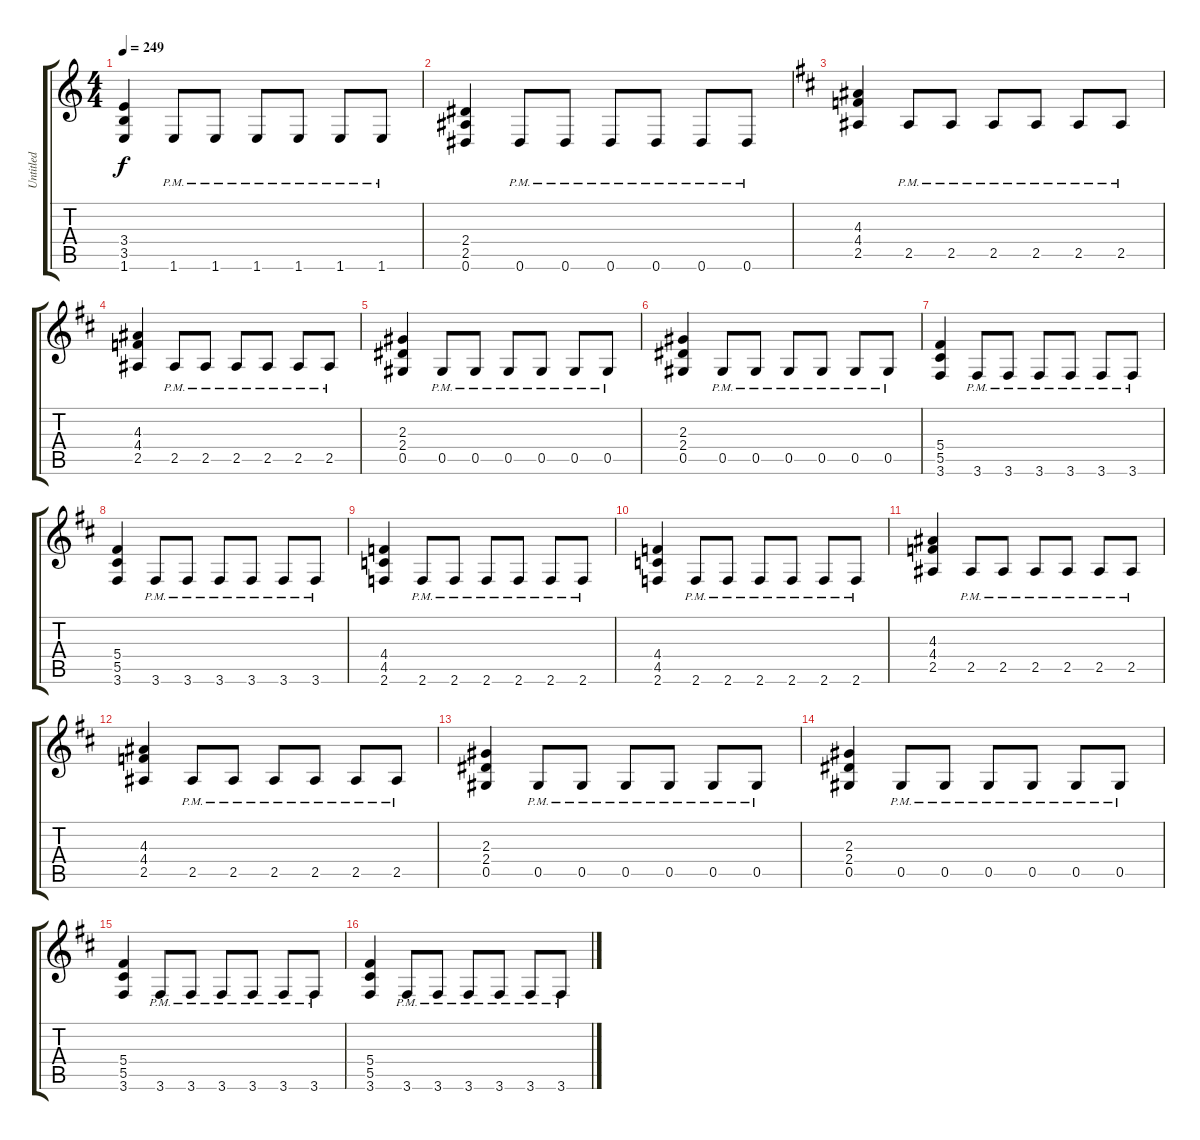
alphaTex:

\track ("Untitled" "Untitled") {instrument distortionguitar}
\staff {score tabs}
\tuning (Eb4 Bb3 Gb3 Db3 Ab2 Eb2) {hide}
\ts (4 4)
\tempo 249
\clef g2
\ks c
(3.4 3.5 1.6).4{dy f} 1.6{pm}.8 1.6{pm}.8 1.6{pm}.8 1.6{pm}.8 1.6{pm}.8 1.6{pm}.8 |
(2.4 2.5 0.6).4 0.6{pm}.8 0.6{pm}.8 0.6{pm}.8 0.6{pm}.8 0.6{pm}.8 0.6{pm}.8 |
\ks d
(4.3 4.4 2.5).4 2.5{pm}.8 2.5{pm}.8 2.5{pm}.8 2.5{pm}.8 2.5{pm}.8 2.5{pm}.8 |
(4.3 4.4 2.5).4 2.5{pm}.8 2.5{pm}.8 2.5{pm}.8 2.5{pm}.8 2.5{pm}.8 2.5{pm}.8 |
(2.3 2.4 0.5).4 0.5{pm}.8 0.5{pm}.8 0.5{pm}.8 0.5{pm}.8 0.5{pm}.8 0.5{pm}.8 |
(2.3 2.4 0.5).4 0.5{pm}.8 0.5{pm}.8 0.5{pm}.8 0.5{pm}.8 0.5{pm}.8 0.5{pm}.8 |
(5.4 5.5 3.6).4 3.6{pm}.8 3.6{pm}.8 3.6{pm}.8 3.6{pm}.8 3.6{pm}.8 3.6{pm}.8 |
(5.4 5.5 3.6).4 3.6{pm}.8 3.6{pm}.8 3.6{pm}.8 3.6{pm}.8 3.6{pm}.8 3.6{pm}.8 |
(4.4 4.5 2.6).4 2.6{pm}.8 2.6{pm}.8 2.6{pm}.8 2.6{pm}.8 2.6{pm}.8 2.6{pm}.8 |
(4.4 4.5 2.6).4 2.6{pm}.8 2.6{pm}.8 2.6{pm}.8 2.6{pm}.8 2.6{pm}.8 2.6{pm}.8 |
(4.3 4.4 2.5).4 2.5{pm}.8 2.5{pm}.8 2.5{pm}.8 2.5{pm}.8 2.5{pm}.8 2.5{pm}.8 |
(4.3 4.4 2.5).4 2.5{pm}.8 2.5{pm}.8 2.5{pm}.8 2.5{pm}.8 2.5{pm}.8 2.5{pm}.8 |
(2.3 2.4 0.5).4 0.5{pm}.8 0.5{pm}.8 0.5{pm}.8 0.5{pm}.8 0.5{pm}.8 0.5{pm}.8 |
(2.3 2.4 0.5).4 0.5{pm}.8 0.5{pm}.8 0.5{pm}.8 0.5{pm}.8 0.5{pm}.8 0.5{pm}.8 |
(5.4 5.5 3.6).4 3.6{pm}.8 3.6{pm}.8 3.6{pm}.8 3.6{pm}.8 3.6{pm}.8 3.6{pm}.8 |
(5.4 5.5 3.6).4 3.6{pm}.8 3.6{pm}.8 3.6{pm}.8 3.6{pm}.8 3.6{pm}.8 3.6{pm}.8
